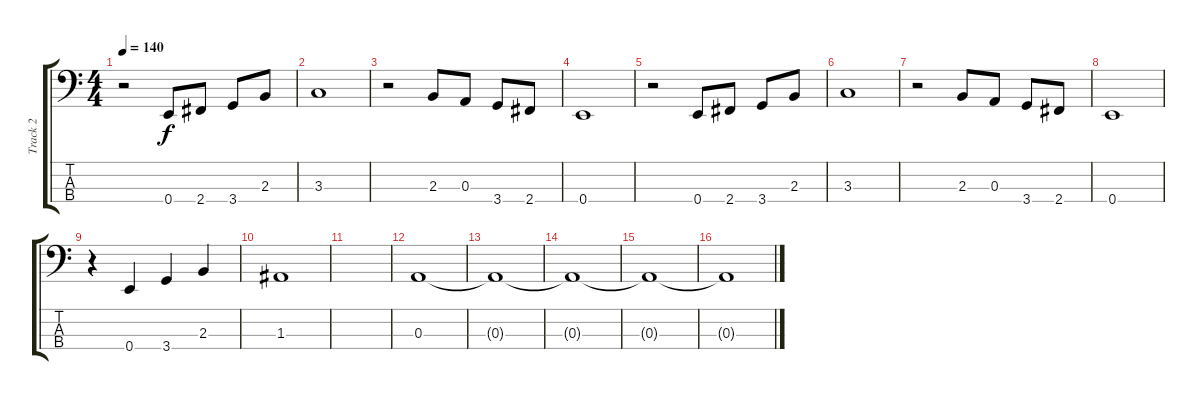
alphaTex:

\track ("Track 2" "Track 2") {instrument electricbassfinger}
\staff {score tabs}
\tuning (G2 D2 A1 E1) {hide}
\ts (4 4)
\tempo 140
\clef f4
\ks c
r.2{dy f} 0.4.8 2.4.8 3.4.8 2.3.8 |
3.3.1 |
r.2 2.3.8 0.3.8 3.4.8 2.4.8 |
0.4.1 |
r.2 0.4.8 2.4.8 3.4.8 2.3.8 |
3.3.1 |
r.2 2.3.8 0.3.8 3.4.8 2.4.8 |
0.4.1 |
r.4 0.4.4 3.4.4 2.3.4 |
1.3.1 |
|
0.3.1 |
0.3{t}.1 |
0.3{t}.1 |
0.3{t}.1 |
0.3{t}.1
